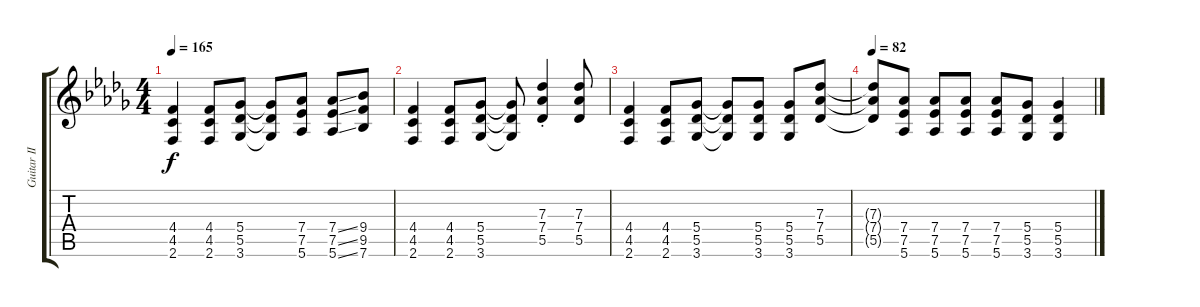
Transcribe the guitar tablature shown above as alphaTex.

\track ("Guitar II" "Guitar II") {instrument distortionguitar}
\staff {score tabs}
\tuning (Eb4 Bb3 Gb3 Db3 Ab2 Eb2) {hide}
\ts (4 4)
\tempo 165
\clef g2
\ks bbminor
(4.4 4.5 2.6).4{dy f} (4.4 4.5 2.6).8 (5.4 5.5 3.6).8 (5.4{t} 5.5{t} 3.6{t}).8 (7.4 7.5 5.6).8 (7.4{ss} 7.5{ss} 5.6{ss}).8 (9.4 9.5 7.6).8 |
(4.4 4.5 2.6).4 (4.4 4.5 2.6).8 (5.4 5.5 3.6).8 (5.4{t} 5.5{t} 3.6{t}).8 (7.3{st} 7.4{st} 5.5{st}).4 (7.3 7.4 5.5).8 |
(4.4 4.5 2.6).4 (4.4 4.5 2.6).8 (5.4 5.5 3.6).8 (5.4{t} 5.5{t} 3.6{t}).8 (5.4 5.5 3.6).8 (5.4 5.5 3.6).8 (7.3 7.4 5.5).8 |
\tempo 82
(7.3{t} 7.4{t} 5.5{t}).8 (7.4 7.5 5.6).8 (7.4 7.5 5.6).8 (7.4 7.5 5.6).8 (7.4 7.5 5.6).8 (5.4 5.5 3.6).8 (5.4 5.5 3.6).4
